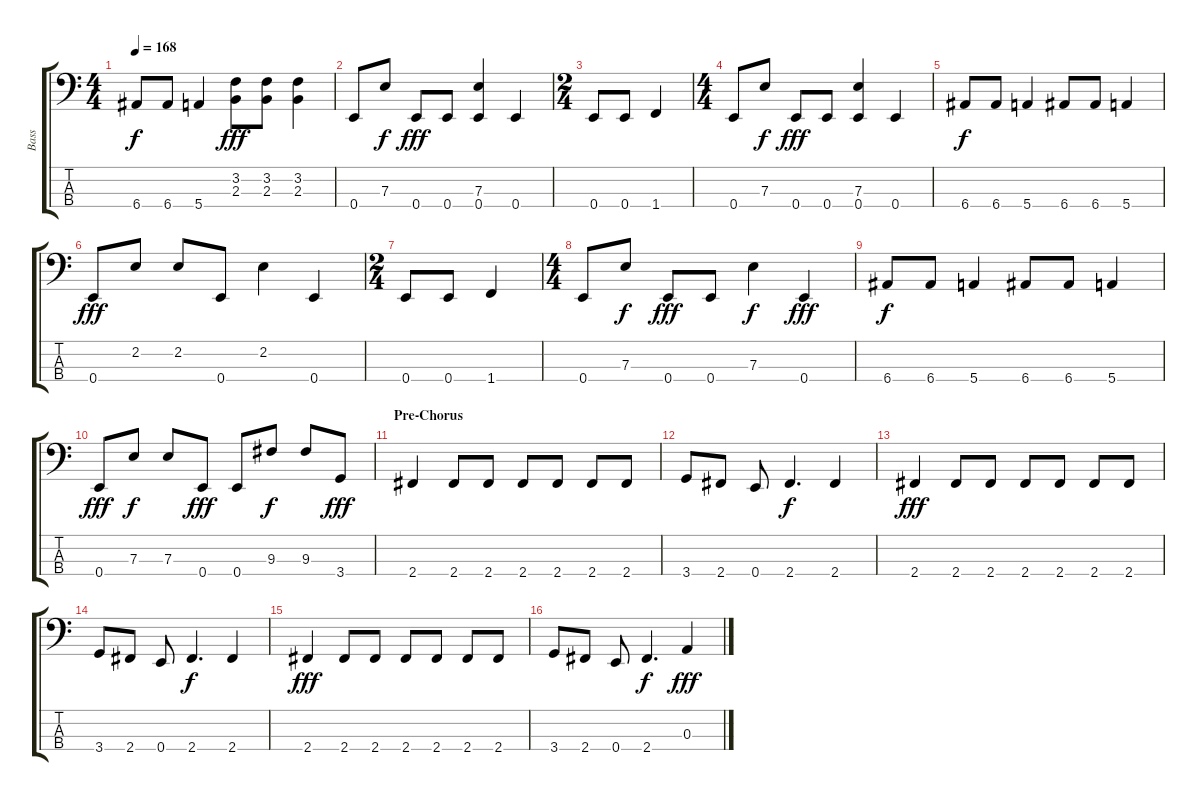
\track ("Bass" "Bass") {instrument electricbasspick}
\staff {score tabs}
\tuning (G2 D2 A1 E1) {hide}
\ts (4 4)
\tempo 168
\clef f4
\ks c
6.4.8{dy f} 6.4.8 5.4.4 (3.2 2.3).8{dy fff} (3.2 2.3).8 (3.2 2.3).4 |
0.4.8 7.3.8{dy f} 0.4.8{dy fff} 0.4.8 (7.3 0.4).4 0.4.4 |
\ts (2 4)
0.4.8 0.4.8 1.4.4 |
\ts (4 4)
0.4.8 7.3.8{dy f} 0.4.8{dy fff} 0.4.8 (7.3 0.4).4 0.4.4 |
6.4.8{dy f} 6.4.8 5.4.4 6.4.8 6.4.8 5.4.4 |
0.4.8{dy fff} 2.2.8 2.2.8 0.4.8 2.2.4 0.4.4 |
\ts (2 4)
0.4.8 0.4.8 1.4.4 |
\ts (4 4)
0.4.8 7.3.8{dy f} 0.4.8{dy fff} 0.4.8 7.3.4{dy f} 0.4.4{dy fff} |
6.4.8{dy f} 6.4.8 5.4.4 6.4.8 6.4.8 5.4.4 |
0.4.8{dy fff} 7.3.8{dy f} 7.3.8 0.4.8{dy fff} 0.4.8 9.3.8{dy f} 9.3.8 3.4.8{dy fff} |
\section ("" "Pre-Chorus")
2.4.4 2.4.8 2.4.8 2.4.8 2.4.8 2.4.8 2.4.8 |
3.4.8 2.4.8 0.4.8 2.4.4{d dy f} 2.4.4 |
2.4.4{dy fff} 2.4.8 2.4.8 2.4.8 2.4.8 2.4.8 2.4.8 |
3.4.8 2.4.8 0.4.8 2.4.4{d dy f} 2.4.4 |
2.4.4{dy fff} 2.4.8 2.4.8 2.4.8 2.4.8 2.4.8 2.4.8 |
3.4.8 2.4.8 0.4.8 2.4.4{d dy f} 0.3.4{dy fff}
